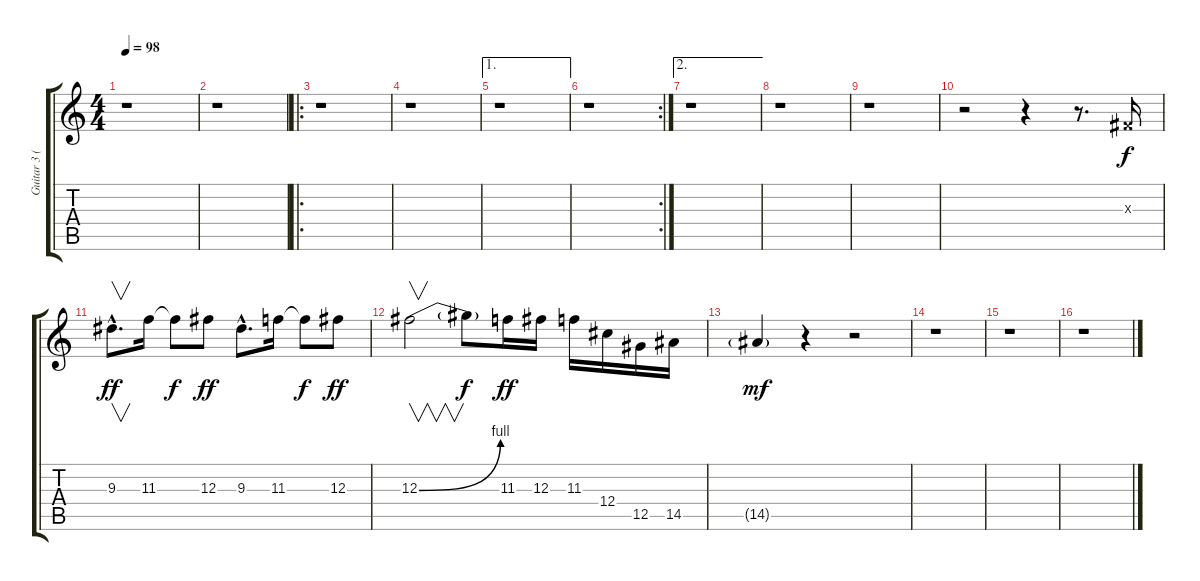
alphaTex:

\track ("Guitar 3 (Fills and Solo)" "Guitar 3 (") {instrument distortionguitar}
\staff {score tabs}
\tuning (Eb4 Bb3 Gb3 Db3 Ab2 Eb2) {hide}
\ts (4 4)
\tempo 98
\clef g2
\ks c
r.1{dy f} |
r.1 |
\ro
r.1 |
r.1 |
\ae 1
r.1 |
\rc 2
r.1 |
\ae 2
r.1 |
r.1 |
r.1 |
r.2 r.4 r.8{d} 0.3{x}.16 |
9.3{hac}.8{v d dy ff} 11.3.16 11.3{t}.8{dy f} 12.3.8{dy ff} 9.3{hac}.8{d} 11.3.16 11.3{t}.8{dy f} 12.3.8{dy ff} |
12.3{be (bend 0 0 60 4)}.2{v} 12.3{t}.8{dy f} 11.3.16{dy ff} 12.3.16 11.3.16 12.4.16 12.5.16 14.5.16 |
14.5{g}.4{dy mf} r.4 r.2 |
r.1 |
r.1 |
r.1
